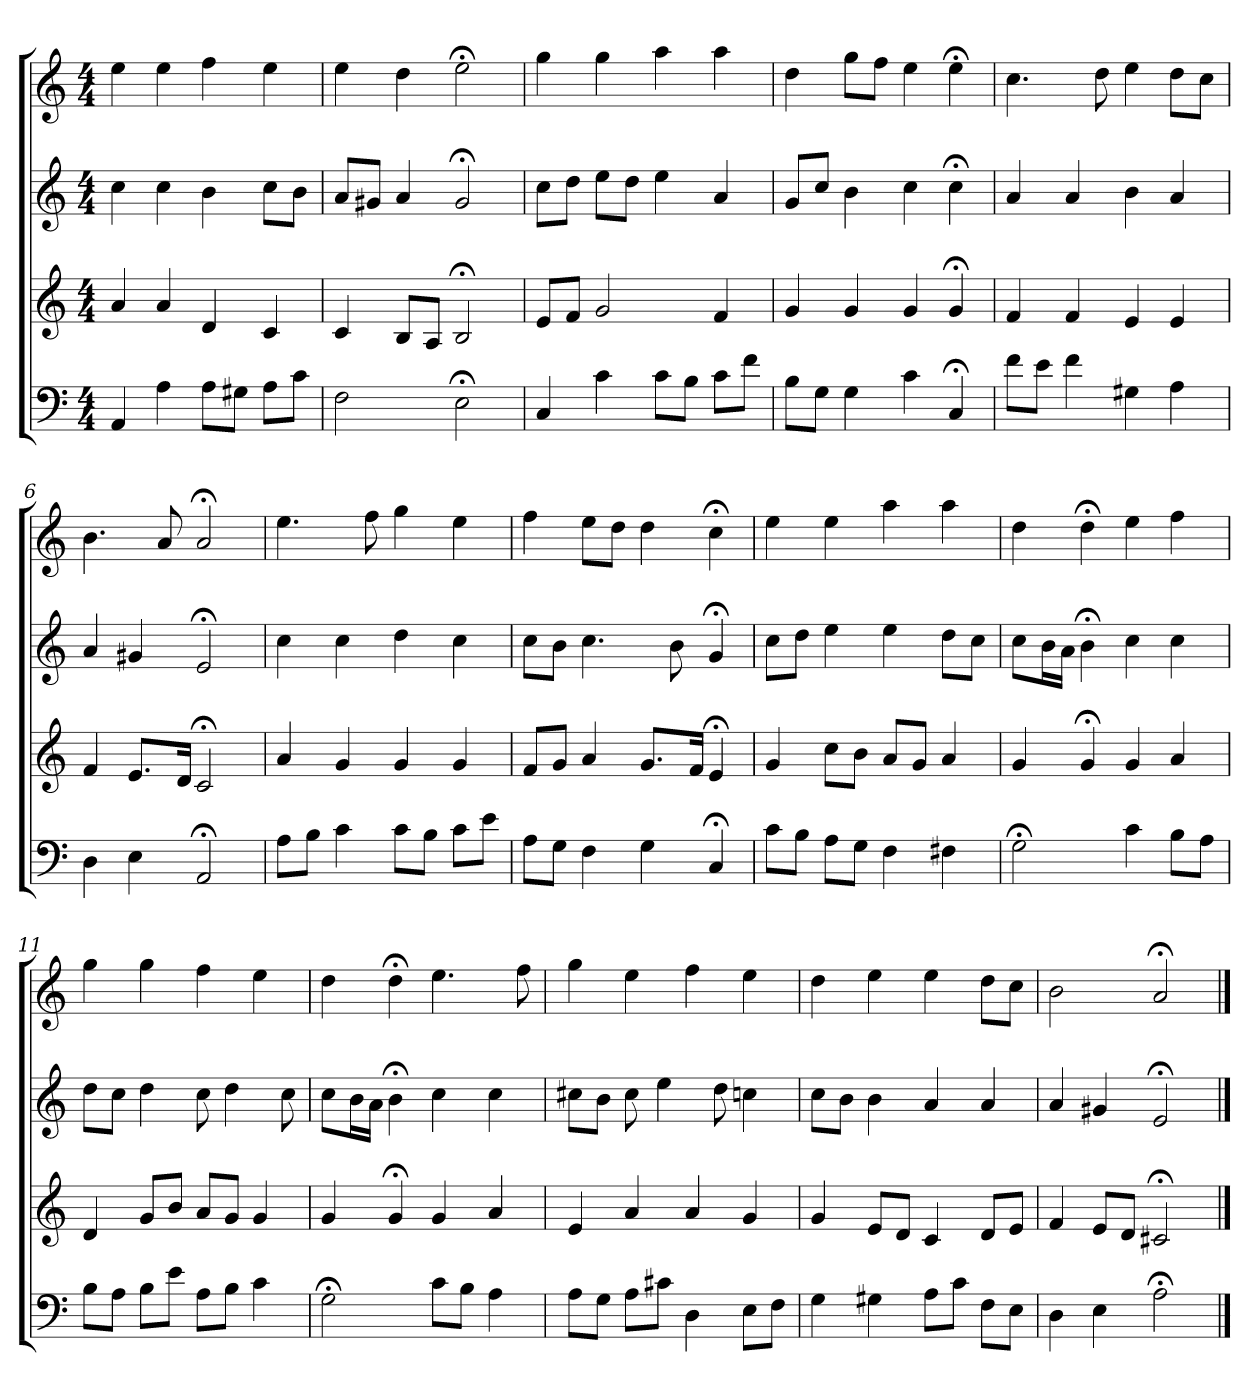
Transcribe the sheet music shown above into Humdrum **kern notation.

**kern	**kern	**kern	**kern
*part4	*part3	*part2	*part1
*staff4	*staff3	*staff2	*staff1
*clefF4	*clefG2	*clefG2	*clefG2
*k[]	*k[]	*k[]	*k[]
*C:	*C:	*C:	*a:
*M4/4	*M4/4	*M4/4	*M4/4
=1	=1	=1	=1
4AA	4a	4cc	4ee
4A	4a	4cc	4ee
8A\L	4d	4b	4ff
8G#X\J	.	.	.
8A\L	4c	8cc\L	4ee
8c\J	.	8b\J	.
=2	=2	=2	=2
2F	4c	8a/L	4ee
.	.	8g#X/J	.
.	8B/L	4a	4dd
.	8A/J	.	.
2E;<	2B;<	2g#;<	2ee;<
=3	=3	=3	=3
4C	8e/L	8cc\L	4gg
.	8f/J	8dd\J	.
4c	2g	8ee\L	4gg
.	.	8dd\J	.
8c\L	.	4ee	4aa
8B\J	.	.	.
8c\L	4f	4a	4aa
8f\J	.	.	.
=4	=4	=4	=4
8B\L	4g	8g/L	4dd
8G\J	.	8cc/J	.
4G	4g	4b	8gg\L
.	.	.	8ff\J
4c	4g	4cc	4ee
4C;<	4g;<	4cc;<	4ee;<
=5	=5	=5	=5
8f\L	4f	4a	4.cc
8e\J	.	.	.
4f	4f	4a	.
.	.	.	8dd
4G#X	4e	4b	4ee
4A	4e	4a	8dd\L
.	.	.	8cc\J
=6	=6	=6	=6
4D	4f	4a	4.b
4E	8.e/L	4g#X	.
.	.	.	8a
.	16d/Jk	.	.
2AA;<	2c;<	2e;<	2a;<
=7	=7	=7	=7
8A\L	4a	4cc	4.ee
8B\J	.	.	.
4c	4g	4cc	.
.	.	.	8ff
8c\L	4g	4dd	4gg
8B\J	.	.	.
8c\L	4g	4cc	4ee
8e\J	.	.	.
=8	=8	=8	=8
8A\L	8f/L	8cc\L	4ff
8G\J	8g/J	8b\J	.
4F	4a	4.cc	8ee\L
.	.	.	8dd\J
4G	8.g/L	.	4dd
.	.	8b	.
.	16f/Jk	.	.
4C;<	4e;<	4g;<	4cc;<
=9	=9	=9	=9
8c\L	4g	8cc\L	4ee
8B\J	.	8dd\J	.
8A\L	8cc\L	4ee	4ee
8G\J	8b\J	.	.
4F	8a/L	4ee	4aa
.	8g/J	.	.
4F#X	4a	8dd\L	4aa
.	.	8cc\J	.
=10	=10	=10	=10
2G;<	4g	8cc\L	4dd
.	.	16b\L	.
.	.	16a\JJ	.
.	4g;<	4b;<	4dd;<
4c	4g	4cc	4ee
8B\L	4a	4cc	4ff
8A\J	.	.	.
=11	=11	=11	=11
8B\L	4d	8dd\L	4gg
8A\J	.	8cc\J	.
8B\L	8g/L	4dd	4gg
8e\J	8b/J	.	.
8A\L	8a/L	8cc	4ff
8B\J	8g/J	4dd	.
4c	4g	.	4ee
.	.	8cc	.
=12	=12	=12	=12
2G;<	4g	8cc\L	4dd
.	.	16b\L	.
.	.	16a\JJ	.
.	4g;<	4b;<	4dd;<
8c\L	4g	4cc	4.ee
8B\J	.	.	.
4A	4a	4cc	.
.	.	.	8ff
=13	=13	=13	=13
8A\L	4e	8cc#X\L	4gg
8G\J	.	8b\J	.
8A\L	4a	8cc#	4ee
8c#X\J	.	4ee	.
4D	4a	.	4ff
.	.	8dd	.
8E\L	4g	4ccn	4ee
8F\J	.	.	.
=14	=14	=14	=14
4G	4g	8cc\L	4dd
.	.	8b\J	.
4G#X	8e/L	4b	4ee
.	8d/J	.	.
8A\L	4c	4a	4ee
8c\J	.	.	.
8F\L	8d/L	4a	8dd\L
8E\J	8e/J	.	8cc\J
=15	=15	=15	=15
4D	4f	4a	2b
4E	8e/L	4g#X	.
.	8d/J	.	.
2A;<	2c#X;<	2e;<	2a;<
==	==	==	==
*-	*-	*-	*-
